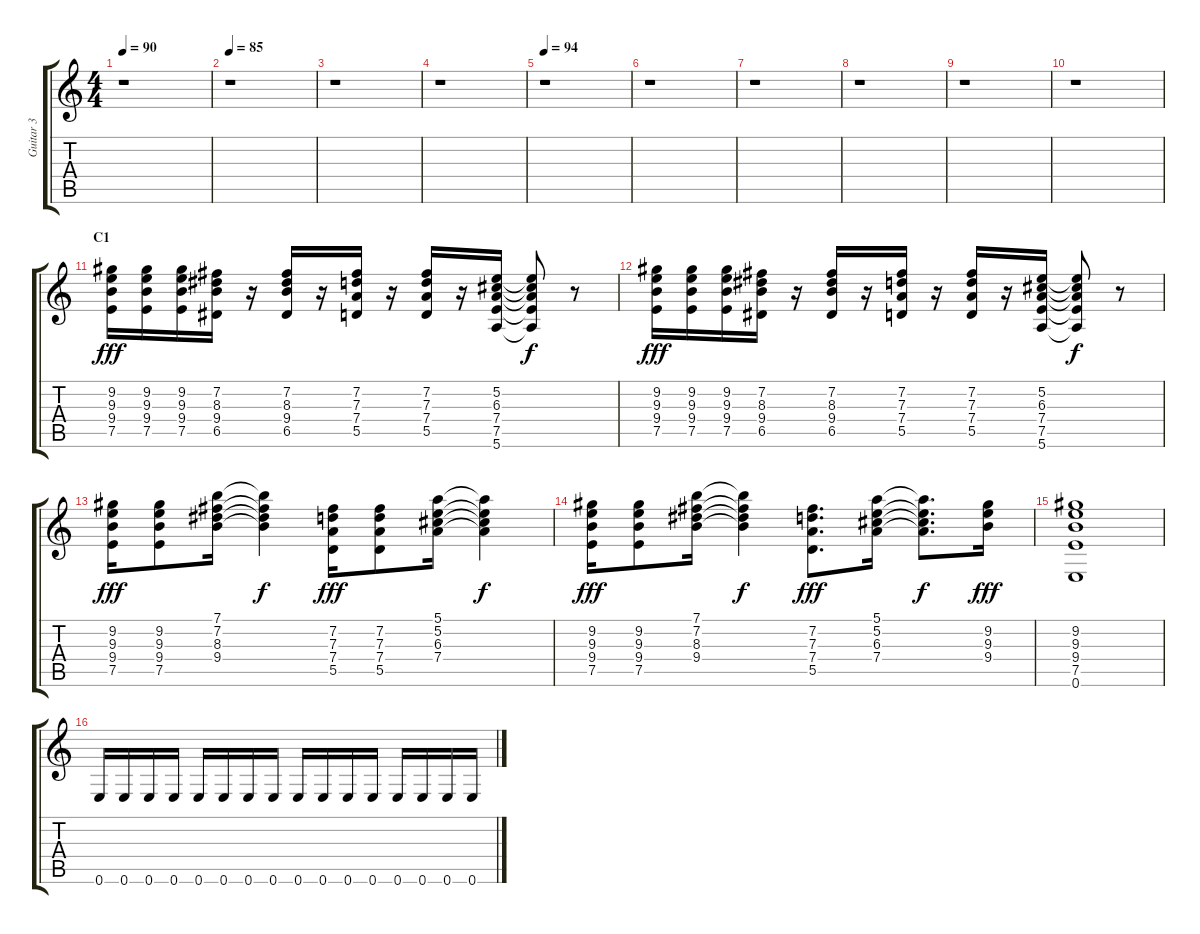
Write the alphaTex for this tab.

\track ("Guitar 3" "Guitar 3") {instrument distortionguitar}
\staff {score tabs}
\tuning (E4 B3 G3 D3 A2 E2) {hide}
\ts (4 4)
\tempo 90
\clef g2
\ks c
r.1{dy fff} |
\tempo 85
r.1 |
r.1 |
r.1 |
\tempo 94
r.1 |
r.1 |
r.1 |
r.1 |
r.1 |
r.1 |
\section ("" "C1")
(9.2 9.3 9.4 7.5).16{volume 13} (9.2 9.3 9.4 7.5).16 (9.2 9.3 9.4 7.5).16 (7.2 8.3 9.4 6.5).16 r.16 (7.2 8.3 9.4 6.5).16 r.16 (7.2 7.3 7.4 5.5).16 r.16 (7.2 7.3 7.4 5.5).16 r.16 (5.2 6.3 7.4 7.5 5.6).16 (5.2{t} 6.3{t} 7.4{t} 7.5{t} 5.6{t}).8{dy f} r.8 |
(9.2 9.3 9.4 7.5).16{dy fff} (9.2 9.3 9.4 7.5).16 (9.2 9.3 9.4 7.5).16 (7.2 8.3 9.4 6.5).16 r.16 (7.2 8.3 9.4 6.5).16 r.16 (7.2 7.3 7.4 5.5).16 r.16 (7.2 7.3 7.4 5.5).16 r.16 (5.2 6.3 7.4 7.5 5.6).16 (5.2{t} 6.3{t} 7.4{t} 7.5{t} 5.6{t}).8{dy f} r.8 |
(9.2 9.3 9.4 7.5).16{dy fff} (9.2 9.3 9.4 7.5).8 (7.1 7.2 8.3 9.4).16 (7.1{t} 7.2{t} 8.3{t} 9.4{t}).4{dy f} (7.2 7.3 7.4 5.5).16{dy fff} (7.2 7.3 7.4 5.5).8 (5.1 5.2 6.3 7.4).16 (5.1{t} 5.2{t} 6.3{t} 7.4{t}).4{dy f} |
(9.2 9.3 9.4 7.5).16{dy fff} (9.2 9.3 9.4 7.5).8 (7.1 7.2 8.3 9.4).16 (7.1{t} 7.2{t} 8.3{t} 9.4{t}).4{dy f} (7.2 7.3 7.4 5.5).8{d dy fff} (5.1 5.2 6.3 7.4).16 (5.1{t} 5.2{t} 6.3{t} 7.4{t}).8{d dy f} (9.2 9.3 9.4).16{dy fff} |
(9.2 9.3 9.4 7.5 0.6).1 |
0.6.16 0.6.16 0.6.16 0.6.16 0.6.16 0.6.16 0.6.16 0.6.16 0.6.16 0.6.16 0.6.16 0.6.16 0.6.16 0.6.16 0.6.16 0.6.16
